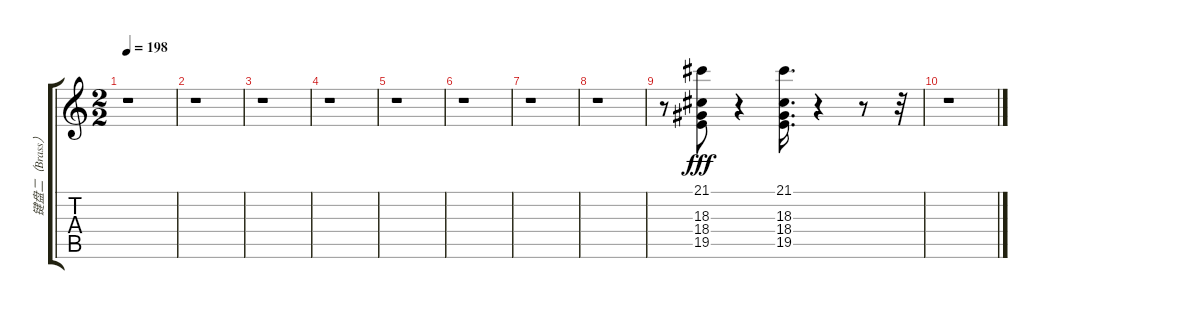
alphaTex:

\track ("键盘二（Brass）" "键盘二（Brass）") {instrument brasssection}
\staff {score tabs}
\tuning (E4 B3 G3 D3 A2 E2) {hide}
\ts (2 2)
\tempo 198
\clef g2
\ks c
r.1{dy fff} |
r.1 |
r.1 |
r.1 |
r.1 |
r.1 |
r.1 |
r.1 |
r.8 (21.1 18.3 18.4 19.5).8 r.4 (21.1 18.3 18.4 19.5).16{d} r.4 r.8 r.32 |
r.1
